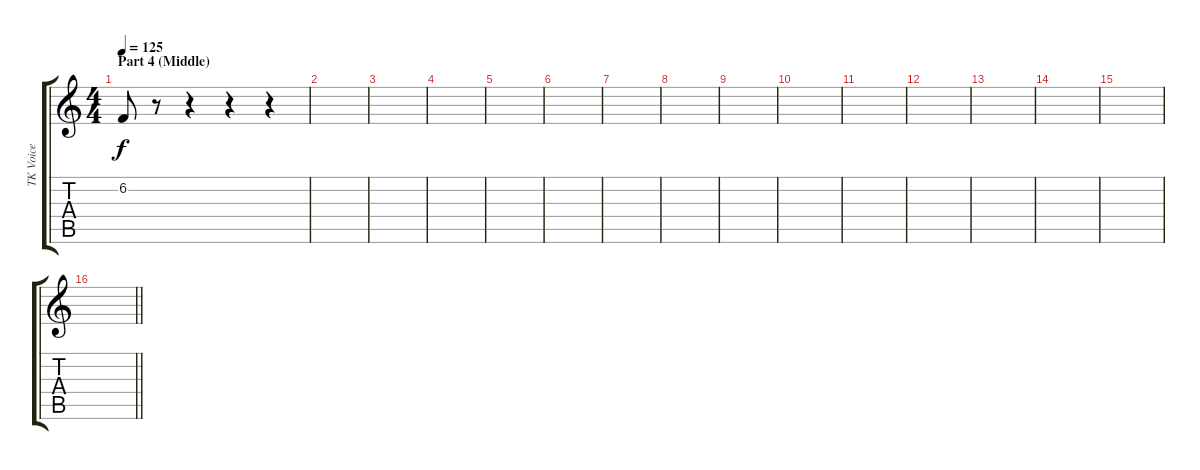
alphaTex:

\track ("TK Voice" "TK Voice") {instrument synthvoice}
\staff {score tabs}
\tuning (E4 B3 G3 D3 A2 E2) {hide}
\ts (4 4)
\section ("" "Part 4 (Middle)")
\tempo 125
\clef g2
\ks c
6.2{t}.8{dy f} r.8 r.4 r.4 r.4 |
|
|
|
|
|
|
|
|
|
|
|
|
|
|
\barLineRight lightlight
